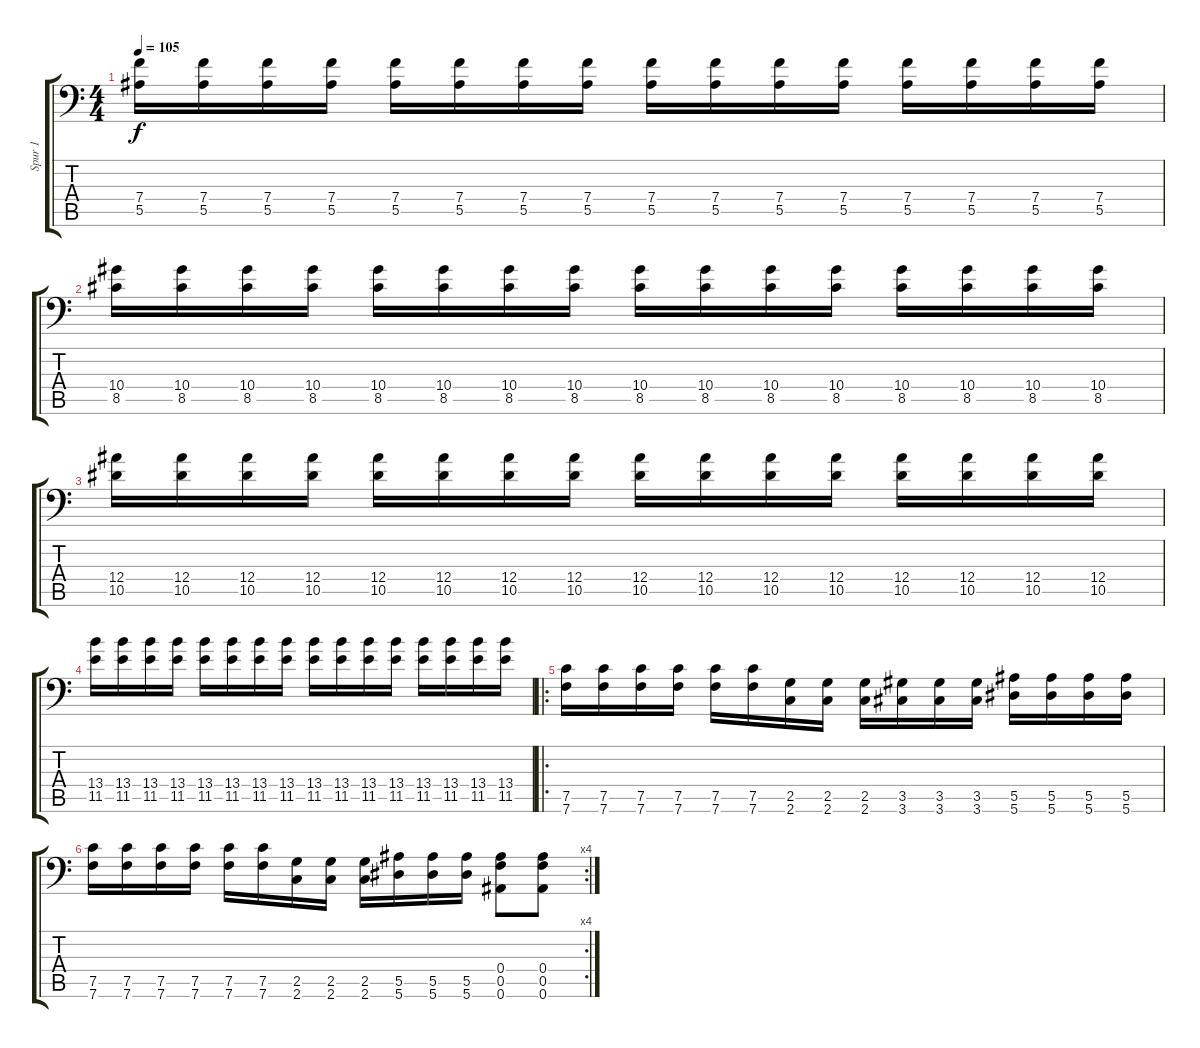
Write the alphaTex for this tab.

\track ("Spur 1" "Spur 1") {instrument distortionguitar}
\staff {score tabs}
\tuning (C4 G3 Eb3 Bb2 F2 Bb1) {hide}
\ts (4 4)
\tempo 105
\clef f4
\ks c
(7.4 5.5).16{dy f} (7.4 5.5).16 (7.4 5.5).16 (7.4 5.5).16 (7.4 5.5).16 (7.4 5.5).16 (7.4 5.5).16 (7.4 5.5).16 (7.4 5.5).16 (7.4 5.5).16 (7.4 5.5).16 (7.4 5.5).16 (7.4 5.5).16 (7.4 5.5).16 (7.4 5.5).16 (7.4 5.5).16 |
(10.4 8.5).16 (10.4 8.5).16 (10.4 8.5).16 (10.4 8.5).16 (10.4 8.5).16 (10.4 8.5).16 (10.4 8.5).16 (10.4 8.5).16 (10.4 8.5).16 (10.4 8.5).16 (10.4 8.5).16 (10.4 8.5).16 (10.4 8.5).16 (10.4 8.5).16 (10.4 8.5).16 (10.4 8.5).16 |
(12.4 10.5).16 (12.4 10.5).16 (12.4 10.5).16 (12.4 10.5).16 (12.4 10.5).16 (12.4 10.5).16 (12.4 10.5).16 (12.4 10.5).16 (12.4 10.5).16 (12.4 10.5).16 (12.4 10.5).16 (12.4 10.5).16 (12.4 10.5).16 (12.4 10.5).16 (12.4 10.5).16 (12.4 10.5).16 |
(13.4 11.5).16 (13.4 11.5).16 (13.4 11.5).16 (13.4 11.5).16 (13.4 11.5).16 (13.4 11.5).16 (13.4 11.5).16 (13.4 11.5).16 (13.4 11.5).16 (13.4 11.5).16 (13.4 11.5).16 (13.4 11.5).16 (13.4 11.5).16 (13.4 11.5).16 (13.4 11.5).16 (13.4 11.5).16 |
\ro
(7.5 7.6).16 (7.5 7.6).16 (7.5 7.6).16 (7.5 7.6).16 (7.5 7.6).16 (7.5 7.6).16 (2.5 2.6).16 (2.5 2.6).16 (2.5 2.6).16 (3.5 3.6).16 (3.5 3.6).16 (3.5 3.6).16 (5.5 5.6).16 (5.5 5.6).16 (5.5 5.6).16 (5.5 5.6).16 |
\rc 4
(7.5 7.6).16 (7.5 7.6).16 (7.5 7.6).16 (7.5 7.6).16 (7.5 7.6).16 (7.5 7.6).16 (2.5 2.6).16 (2.5 2.6).16 (2.5 2.6).16 (5.5 5.6).16 (5.5 5.6).16 (5.5 5.6).16 (0.4 0.5 0.6).8 (0.4 0.5 0.6).8
